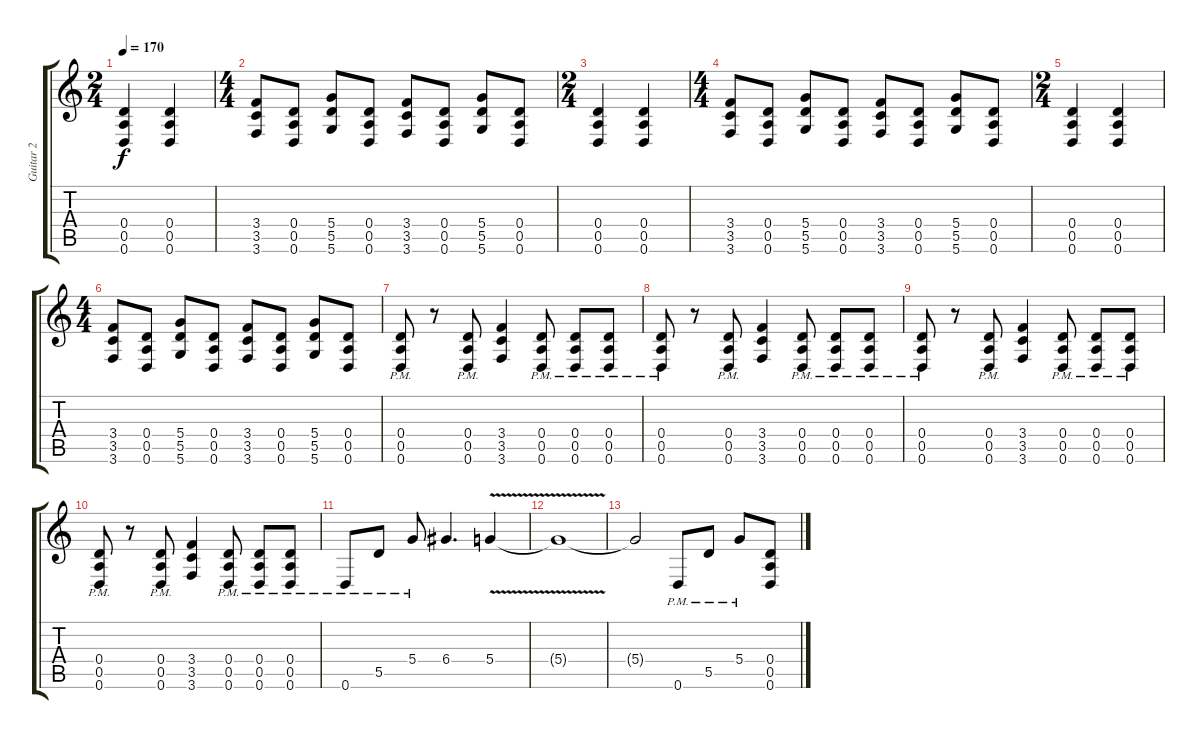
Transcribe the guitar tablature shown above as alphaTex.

\track ("Guitar 2" "Guitar 2") {instrument distortionguitar}
\staff {score tabs}
\tuning (E4 B3 G3 D3 A2 D2) {hide}
\ts (2 4)
\tempo 170
\clef g2
\ks c
(0.4 0.5 0.6).4{dy f} (0.4 0.5 0.6).4 |
\ts (4 4)
(3.4 3.5 3.6).8 (0.4 0.5 0.6).8 (5.4 5.5 5.6).8 (0.4 0.5 0.6).8 (3.4 3.5 3.6).8 (0.4 0.5 0.6).8 (5.4 5.5 5.6).8 (0.4 0.5 0.6).8 |
\ts (2 4)
(0.4 0.5 0.6).4 (0.4 0.5 0.6).4 |
\ts (4 4)
(3.4 3.5 3.6).8 (0.4 0.5 0.6).8 (5.4 5.5 5.6).8 (0.4 0.5 0.6).8 (3.4 3.5 3.6).8 (0.4 0.5 0.6).8 (5.4 5.5 5.6).8 (0.4 0.5 0.6).8 |
\ts (2 4)
(0.4 0.5 0.6).4 (0.4 0.5 0.6).4 |
\ts (4 4)
(3.4 3.5 3.6).8 (0.4 0.5 0.6).8 (5.4 5.5 5.6).8 (0.4 0.5 0.6).8 (3.4 3.5 3.6).8 (0.4 0.5 0.6).8 (5.4 5.5 5.6).8 (0.4 0.5 0.6).8 |
(0.4{pm} 0.5{pm} 0.6{pm}).8 r.8 (0.4{pm} 0.5{pm} 0.6{pm}).8 (3.4 3.5 3.6).4 (0.4{pm} 0.5{pm} 0.6{pm}).8 (0.4{pm} 0.5{pm} 0.6{pm}).8 (0.4{pm} 0.5{pm} 0.6{pm}).8 |
(0.4{pm} 0.5{pm} 0.6{pm}).8 r.8 (0.4{pm} 0.5{pm} 0.6{pm}).8 (3.4 3.5 3.6).4 (0.4{pm} 0.5{pm} 0.6{pm}).8 (0.4{pm} 0.5{pm} 0.6{pm}).8 (0.4{pm} 0.5{pm} 0.6{pm}).8 |
(0.4{pm} 0.5{pm} 0.6{pm}).8 r.8 (0.4{pm} 0.5{pm} 0.6{pm}).8 (3.4 3.5 3.6).4 (0.4{pm} 0.5{pm} 0.6{pm}).8 (0.4{pm} 0.5{pm} 0.6{pm}).8 (0.4{pm} 0.5{pm} 0.6{pm}).8 |
(0.4{pm} 0.5{pm} 0.6{pm}).8 r.8 (0.4{pm} 0.5{pm} 0.6{pm}).8 (3.4 3.5 3.6).4 (0.4{pm} 0.5{pm} 0.6{pm}).8 (0.4{pm} 0.5{pm} 0.6{pm}).8 (0.4{pm} 0.5{pm} 0.6{pm}).8 |
0.6{pm}.8 5.5{pm}.8 5.4{pm}.8 6.4.4{d} 5.4{v}.4 |
5.4{t}.1 |
5.4{t}.2 0.6{pm}.8 5.5{pm}.8 5.4{pm}.8 (0.4 0.5 0.6).8
